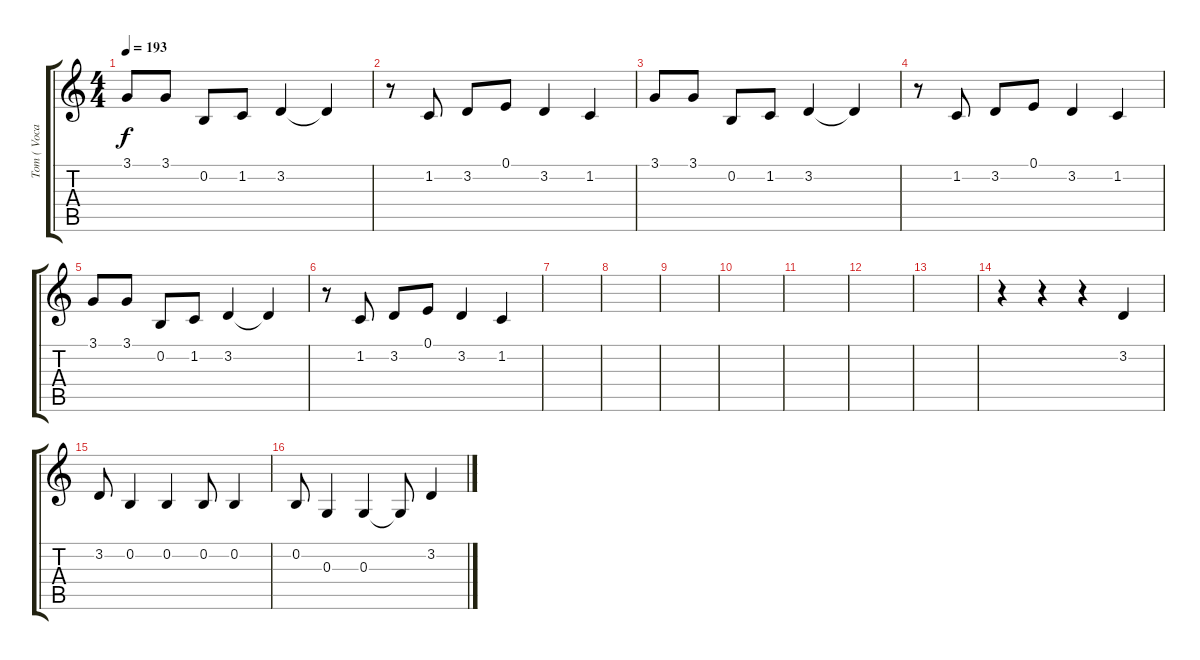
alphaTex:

\track ("Tom ( Vocals)" "Tom ( Voca") {instrument lead2sawtooth}
\staff {score tabs}
\tuning (E4 B3 G3 D3 A2 E2) {hide}
\ts (4 4)
\tempo 193
\clef g2
\ks c
3.1.8{dy f} 3.1.8 0.2.8 1.2.8 3.2.4 3.2{t}.4 |
r.8 1.2.8 3.2.8 0.1.8 3.2.4 1.2.4 |
3.1.8 3.1.8 0.2.8 1.2.8 3.2.4 3.2{t}.4 |
r.8 1.2.8 3.2.8 0.1.8 3.2.4 1.2.4 |
3.1.8 3.1.8 0.2.8 1.2.8 3.2.4 3.2{t}.4 |
r.8 1.2.8 3.2.8 0.1.8 3.2.4 1.2.4 |
|
|
|
|
|
|
|
r.4 r.4 r.4 3.2.4 |
3.2.8{volume 16} 0.2.4 0.2.4 0.2.8 0.2.4 |
0.2.8 0.3.4 0.3.4 0.3{t}.8 3.2.4
